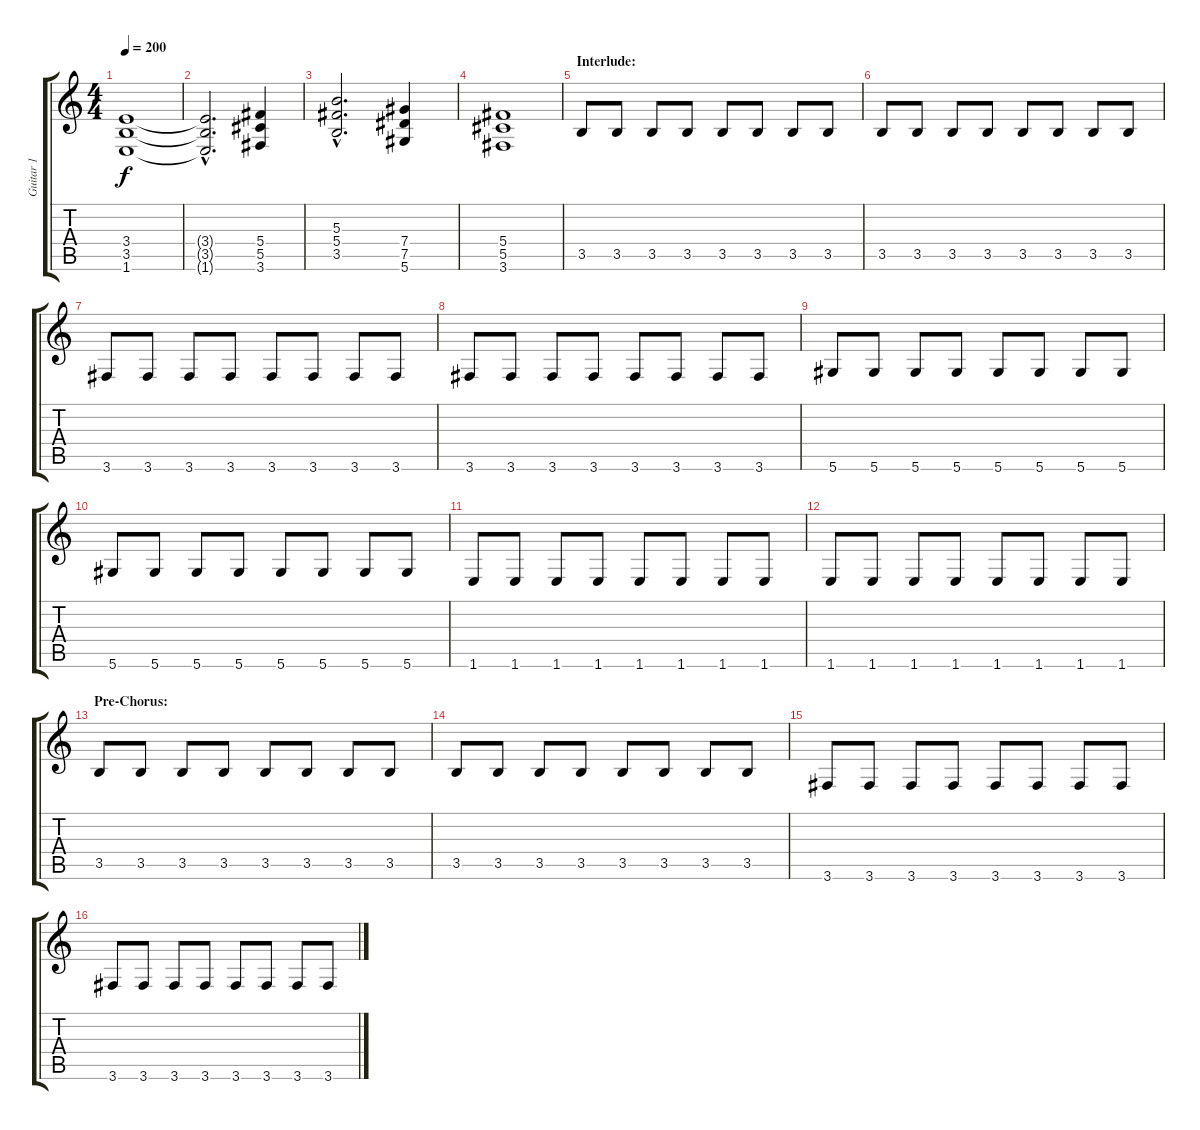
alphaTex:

\track ("Guitar 1" "Guitar 1") {instrument distortionguitar}
\staff {score tabs}
\tuning (Eb4 Bb3 Gb3 Db3 Ab2 Eb2) {hide}
\ts (4 4)
\tempo 200
\clef g2
\ks c
(3.4 3.5 1.6).1{dy f} |
(3.4{hac t} 3.5{hac t} 1.6{hac t}).2{d} (5.4 5.5 3.6).4 |
(5.3{hac} 5.4{hac} 3.5{hac}).2{d} (7.4 7.5 5.6).4 |
(5.4 5.5 3.6).1 |
\section ("" "Interlude:")
3.5.8 3.5.8 3.5.8 3.5.8 3.5.8 3.5.8 3.5.8 3.5.8 |
3.5.8 3.5.8 3.5.8 3.5.8 3.5.8 3.5.8 3.5.8 3.5.8 |
3.6.8 3.6.8 3.6.8 3.6.8 3.6.8 3.6.8 3.6.8 3.6.8 |
3.6.8 3.6.8 3.6.8 3.6.8 3.6.8 3.6.8 3.6.8 3.6.8 |
5.6.8 5.6.8 5.6.8 5.6.8 5.6.8 5.6.8 5.6.8 5.6.8 |
5.6.8 5.6.8 5.6.8 5.6.8 5.6.8 5.6.8 5.6.8 5.6.8 |
1.6.8 1.6.8 1.6.8 1.6.8 1.6.8 1.6.8 1.6.8 1.6.8 |
1.6.8 1.6.8 1.6.8 1.6.8 1.6.8 1.6.8 1.6.8 1.6.8 |
\section ("" "Pre-Chorus:")
3.5.8 3.5.8 3.5.8 3.5.8 3.5.8 3.5.8 3.5.8 3.5.8 |
3.5.8 3.5.8 3.5.8 3.5.8 3.5.8 3.5.8 3.5.8 3.5.8 |
3.6.8 3.6.8 3.6.8 3.6.8 3.6.8 3.6.8 3.6.8 3.6.8 |
3.6.8 3.6.8 3.6.8 3.6.8 3.6.8 3.6.8 3.6.8 3.6.8
